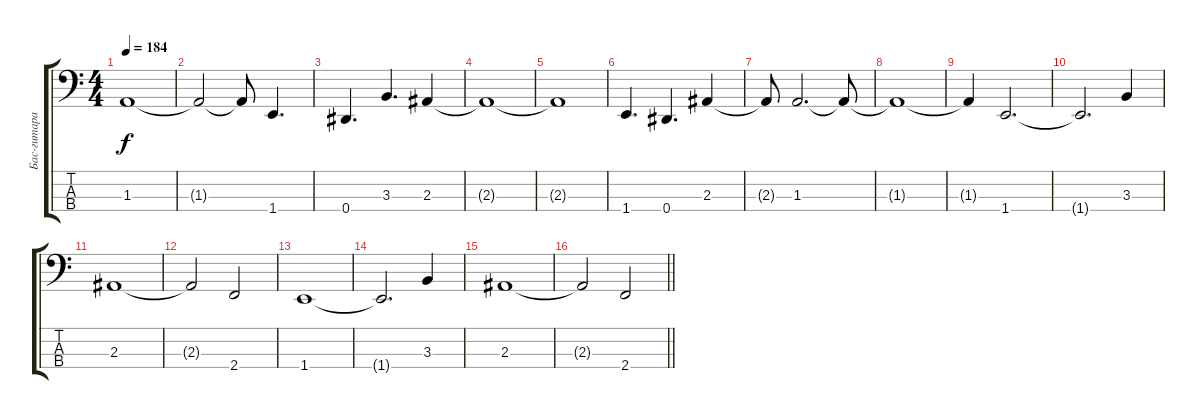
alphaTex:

\track ("Бас-гитара Araya" "Бас-гитара") {instrument electricbasspick}
\staff {score tabs}
\tuning (Gb2 Db2 Ab1 Eb1) {hide}
\ts (4 4)
\tempo 184
\clef f4
\ks c
1.3{t}.1{dy f} |
1.3{t}.2 1.3{t}.8 1.4.4{d} |
0.4.4{d} 3.3.4{d} 2.3.4 |
2.3{t}.1 |
2.3{t}.1 |
1.4.4{d} 0.4.4{d} 2.3.4 |
2.3{t}.8 1.3.2{d} 1.3{t}.8 |
1.3{t}.1 |
1.3{t}.4 1.4.2{d} |
1.4{t}.2{d} 3.3.4 |
2.3.1 |
2.3{t}.2 2.4.2 |
1.4.1 |
1.4{t}.2{d} 3.3.4 |
2.3.1 |
\barLineRight lightlight
2.3{t}.2 2.4.2
